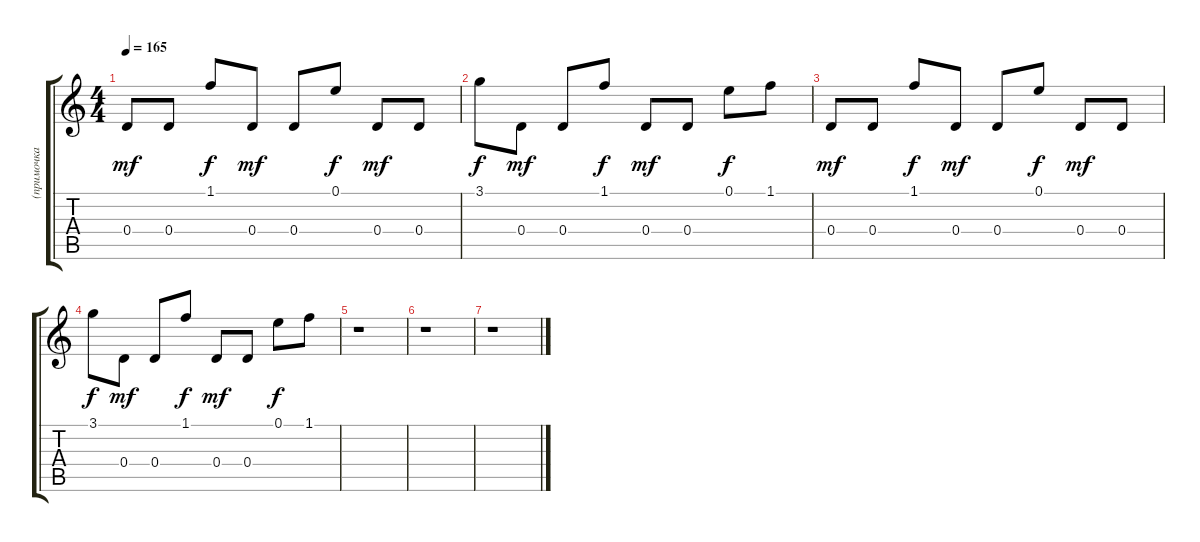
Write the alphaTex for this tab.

\track ("(примочка для соло)" "(примочка ") {instrument guitarharmonics}
\staff {score tabs}
\tuning (E4 B3 G3 D3 A2 E2) {hide}
\ts (4 4)
\tempo 165
\clef g2
\ks c
0.4.8{dy mf} 0.4.8 1.1.8{dy f} 0.4.8{dy mf} 0.4.8 0.1.8{dy f} 0.4.8{dy mf} 0.4.8 |
3.1.8{dy f} 0.4.8{dy mf} 0.4.8 1.1.8{dy f} 0.4.8{dy mf} 0.4.8 0.1.8{dy f} 1.1.8 |
0.4.8{dy mf} 0.4.8 1.1.8{dy f} 0.4.8{dy mf} 0.4.8 0.1.8{dy f} 0.4.8{dy mf} 0.4.8 |
3.1.8{dy f} 0.4.8{dy mf} 0.4.8 1.1.8{dy f} 0.4.8{dy mf} 0.4.8 0.1.8{dy f} 1.1.8 |
r.1 |
r.1 |
r.1
